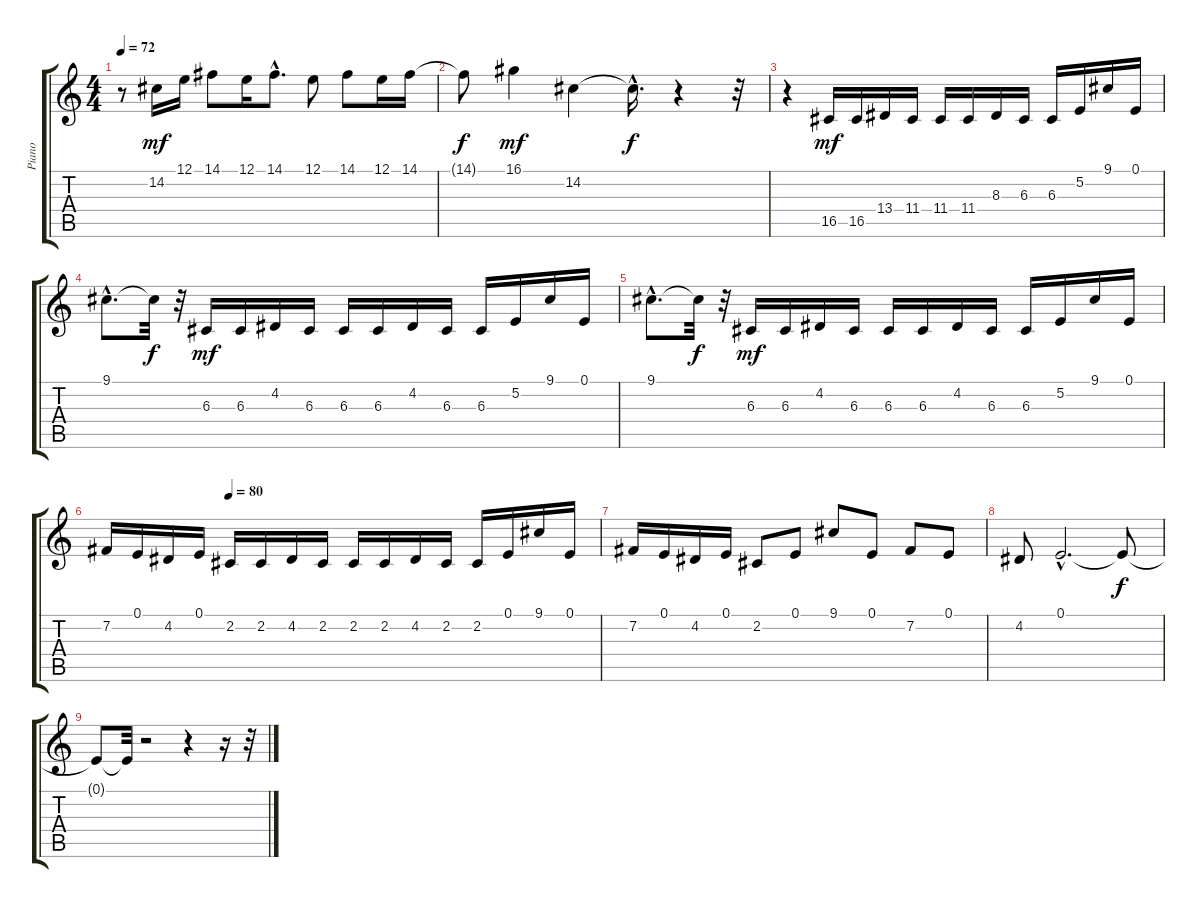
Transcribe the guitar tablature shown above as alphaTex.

\track ("Piano" "Piano") {instrument acousticgrandpiano}
\staff {score tabs}
\tuning (E4 B3 G3 D3 A2 E2) {hide}
\ts (4 4)
\tempo 72
\clef g2
\ks c
r.8{dy f} 14.2.16{dy mf} 12.1.16 14.1.8 12.1.16 14.1{hac}.8{d} 12.1.8 14.1.8 12.1.16 14.1.16 |
14.1{t}.8{dy f} 16.1.4{dy mf} 14.2.4 14.2{hac t}.16{d dy f} r.4 r.32 |
r.4 16.5.16{dy mf} 16.5.16 13.4.16 11.4.16 11.4.16 11.4.16 8.3.16 6.3.16 6.3.16 5.2.16 9.1.16 0.1.16 |
9.1{hac}.8{d} 9.1{t}.32{dy f} r.32 6.3.16{dy mf} 6.3.16 4.2.16 6.3.16 6.3.16 6.3.16 4.2.16 6.3.16 6.3.16 5.2.16 9.1.16 0.1.16 |
9.1{hac}.8{d} 9.1{t}.32{dy f} r.32 6.3.16{dy mf} 6.3.16 4.2.16 6.3.16 6.3.16 6.3.16 4.2.16 6.3.16 6.3.16 5.2.16 9.1.16 0.1.16 |
\tempo (80 0.25)
7.2.16 0.1.16 4.2.16 0.1.16 2.2.16 2.2.16 4.2.16 2.2.16 2.2.16 2.2.16 4.2.16 2.2.16 2.2.16 0.1.16 9.1.16 0.1.16 |
7.2.16 0.1.16 4.2.16 0.1.16 2.2.8 0.1.8 9.1.8 0.1.8 7.2.8 0.1.8 |
4.2.8 0.1{hac}.2{d} 0.1{t}.8{dy f} |
0.1{t}.8 0.1{t}.32 r.2 r.4 r.16 r.32
